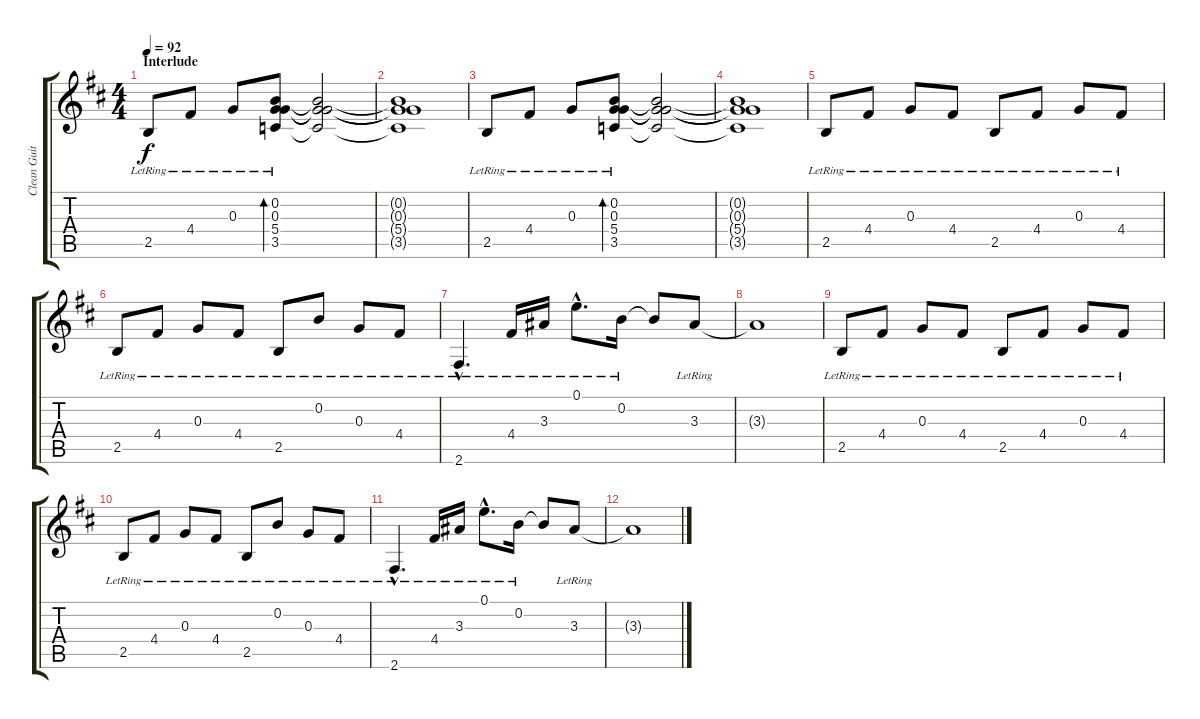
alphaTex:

\track ("Clean Guitar - Criss Oliva" "Clean Guit") {instrument electricguitarclean}
\staff {score tabs}
\tuning (E4 B3 G3 D3 A2 E2) {hide}
\ts (4 4)
\section ("" "Interlude")
\tempo 92
\clef g2
\ks d
2.5{lr}.8{dy f} 4.4{lr}.8 0.3{lr}.8 (0.2{lr} 0.3{lr} 5.4{lr} 3.5{lr}).8{bd 240} (0.2{t} 0.3{t} 5.4{t} 3.5{t}).2 |
(0.2{t} 0.3{t} 5.4{t} 3.5{t}).1 |
2.5{lr}.8 4.4{lr}.8 0.3{lr}.8 (0.2{lr} 0.3{lr} 5.4{lr} 3.5{lr}).8{bd 240} (0.2{t} 0.3{t} 5.4{t} 3.5{t}).2 |
(0.2{t} 0.3{t} 5.4{t} 3.5{t}).1 |
2.5{lr}.8 4.4{lr}.8 0.3{lr}.8 4.4{lr}.8 2.5{lr}.8 4.4{lr}.8 0.3{lr}.8 4.4{lr}.8 |
2.5{lr}.8 4.4{lr}.8 0.3{lr}.8 4.4{lr}.8 2.5{lr}.8 0.2{lr}.8 0.3{lr}.8 4.4{lr}.8 |
2.6{hac lr}.4{d} 4.4{lr}.16 3.3{lr}.16 0.1{hac lr}.8{d} 0.2{lr}.16 0.2{t}.8 3.3{lr}.8 |
3.3{t}.1 |
2.5{lr}.8 4.4{lr}.8 0.3{lr}.8 4.4{lr}.8 2.5{lr}.8 4.4{lr}.8 0.3{lr}.8 4.4{lr}.8 |
2.5{lr}.8 4.4{lr}.8 0.3{lr}.8 4.4{lr}.8 2.5{lr}.8 0.2{lr}.8 0.3{lr}.8 4.4{lr}.8 |
2.6{hac lr}.4{d} 4.4{lr}.16 3.3{lr}.16 0.1{hac lr}.8{d} 0.2{lr}.16 0.2{t}.8 3.3{lr}.8 |
3.3{t}.1
